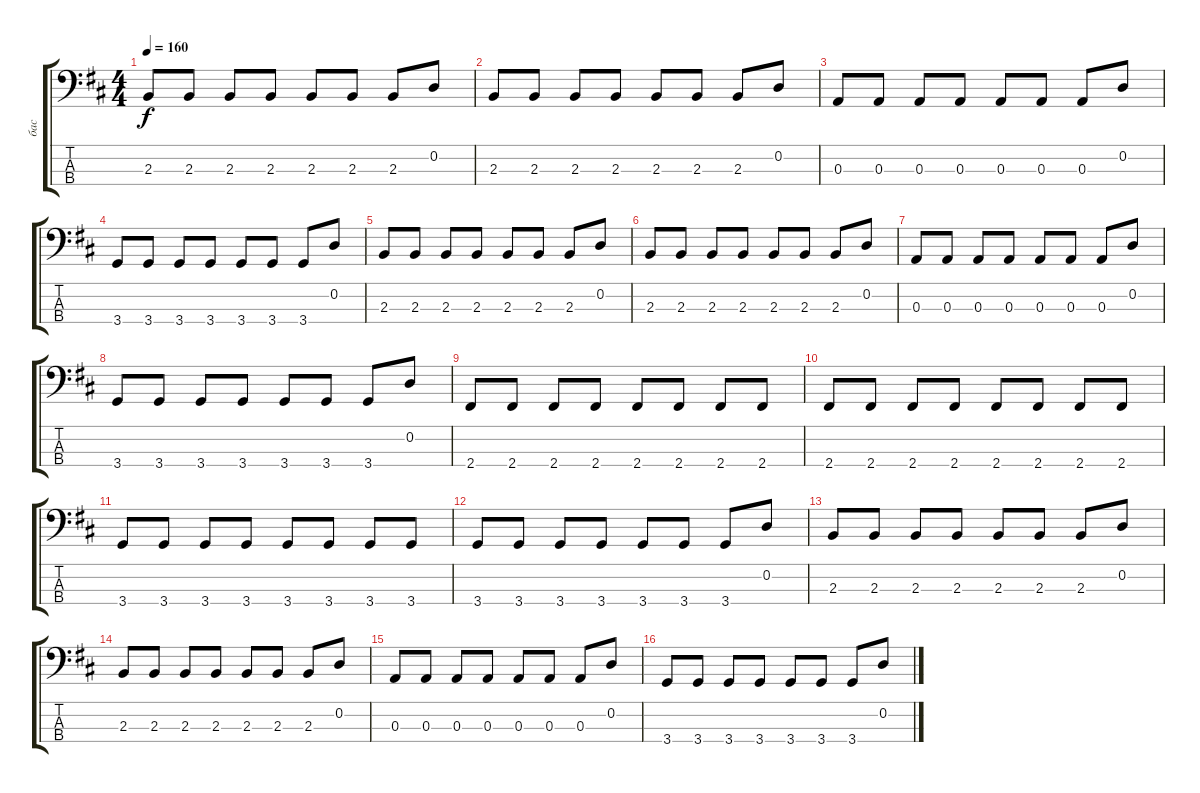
\track ("бас" "бас") {instrument electricbassfinger}
\staff {score tabs}
\tuning (G2 D2 A1 E1) {hide}
\ts (4 4)
\tempo 160
\clef f4
\ks bminor
2.3.8{dy f} 2.3.8 2.3.8 2.3.8 2.3.8 2.3.8 2.3.8 0.2.8 |
2.3.8 2.3.8 2.3.8 2.3.8 2.3.8 2.3.8 2.3.8 0.2.8 |
0.3.8 0.3.8 0.3.8 0.3.8 0.3.8 0.3.8 0.3.8 0.2.8 |
3.4.8 3.4.8 3.4.8 3.4.8 3.4.8 3.4.8 3.4.8 0.2.8 |
2.3.8 2.3.8 2.3.8 2.3.8 2.3.8 2.3.8 2.3.8 0.2.8 |
2.3.8 2.3.8 2.3.8 2.3.8 2.3.8 2.3.8 2.3.8 0.2.8 |
0.3.8 0.3.8 0.3.8 0.3.8 0.3.8 0.3.8 0.3.8 0.2.8 |
3.4.8 3.4.8 3.4.8 3.4.8 3.4.8 3.4.8 3.4.8 0.2.8 |
2.4.8 2.4.8 2.4.8 2.4.8 2.4.8 2.4.8 2.4.8 2.4.8 |
2.4.8 2.4.8 2.4.8 2.4.8 2.4.8 2.4.8 2.4.8 2.4.8 |
3.4.8 3.4.8 3.4.8 3.4.8 3.4.8 3.4.8 3.4.8 3.4.8 |
3.4.8 3.4.8 3.4.8 3.4.8 3.4.8 3.4.8 3.4.8 0.2.8 |
2.3.8 2.3.8 2.3.8 2.3.8 2.3.8 2.3.8 2.3.8 0.2.8 |
2.3.8 2.3.8 2.3.8 2.3.8 2.3.8 2.3.8 2.3.8 0.2.8 |
0.3.8 0.3.8 0.3.8 0.3.8 0.3.8 0.3.8 0.3.8 0.2.8 |
3.4.8 3.4.8 3.4.8 3.4.8 3.4.8 3.4.8 3.4.8 0.2.8
